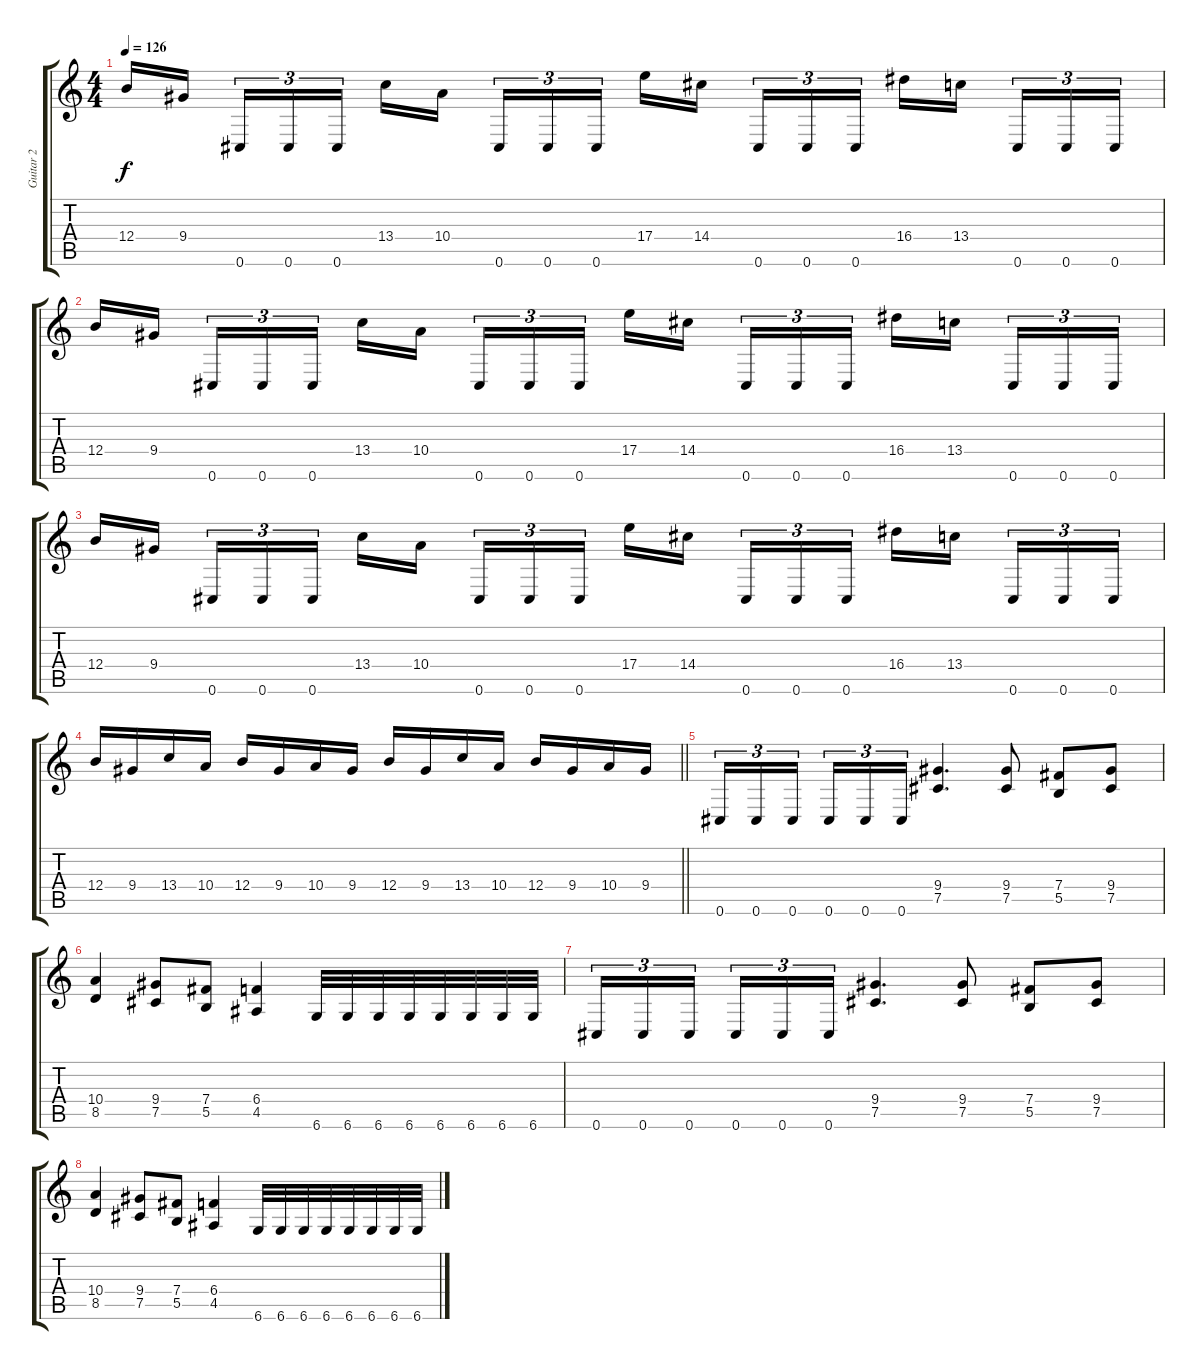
\track ("Guitar 2" "Guitar 2") {instrument distortionguitar}
\staff {score tabs}
\tuning (Db4 Ab3 E3 B2 Gb2 Db2) {hide}
\ts (4 4)
\tempo 126
\clef g2
\ks c
12.4.16{dy f} 9.4.16{beam splitsecondary} 0.6.16{tu (3 2)} 0.6.16{tu (3 2)} 0.6.16{tu (3 2)} 13.4.16 10.4.16{beam splitsecondary} 0.6.16{tu (3 2)} 0.6.16{tu (3 2)} 0.6.16{tu (3 2)} 17.4.16 14.4.16{beam splitsecondary} 0.6.16{tu (3 2)} 0.6.16{tu (3 2)} 0.6.16{tu (3 2)} 16.4.16 13.4.16{beam splitsecondary} 0.6.16{tu (3 2)} 0.6.16{tu (3 2)} 0.6.16{tu (3 2)} |
12.4.16 9.4.16{beam splitsecondary} 0.6.16{tu (3 2)} 0.6.16{tu (3 2)} 0.6.16{tu (3 2)} 13.4.16 10.4.16{beam splitsecondary} 0.6.16{tu (3 2)} 0.6.16{tu (3 2)} 0.6.16{tu (3 2)} 17.4.16 14.4.16{beam splitsecondary} 0.6.16{tu (3 2)} 0.6.16{tu (3 2)} 0.6.16{tu (3 2)} 16.4.16 13.4.16{beam splitsecondary} 0.6.16{tu (3 2)} 0.6.16{tu (3 2)} 0.6.16{tu (3 2)} |
12.4.16 9.4.16{beam splitsecondary} 0.6.16{tu (3 2)} 0.6.16{tu (3 2)} 0.6.16{tu (3 2)} 13.4.16 10.4.16{beam splitsecondary} 0.6.16{tu (3 2)} 0.6.16{tu (3 2)} 0.6.16{tu (3 2)} 17.4.16 14.4.16{beam splitsecondary} 0.6.16{tu (3 2)} 0.6.16{tu (3 2)} 0.6.16{tu (3 2)} 16.4.16 13.4.16{beam splitsecondary} 0.6.16{tu (3 2)} 0.6.16{tu (3 2)} 0.6.16{tu (3 2)} |
\barLineRight lightlight
12.4.16 9.4.16 13.4.16 10.4.16 12.4.16 9.4.16 10.4.16 9.4.16 12.4.16 9.4.16 13.4.16 10.4.16 12.4.16 9.4.16 10.4.16 9.4.16 |
\section ("" "")
0.6.16{tu (3 2)} 0.6.16{tu (3 2)} 0.6.16{tu (3 2) beam splitsecondary} 0.6.16{tu (3 2)} 0.6.16{tu (3 2)} 0.6.16{tu (3 2)} (9.4 7.5).4{d} (9.4 7.5).8 (7.4 5.5).8 (9.4 7.5).8 |
(10.4 8.5).4 (9.4 7.5).8 (7.4 5.5).8 (6.4 4.5).4 6.6.32 6.6.32 6.6.32 6.6.32 6.6.32 6.6.32 6.6.32 6.6.32 |
0.6.16{tu (3 2)} 0.6.16{tu (3 2)} 0.6.16{tu (3 2) beam splitsecondary} 0.6.16{tu (3 2)} 0.6.16{tu (3 2)} 0.6.16{tu (3 2)} (9.4 7.5).4{d} (9.4 7.5).8 (7.4 5.5).8 (9.4 7.5).8 |
(10.4 8.5).4 (9.4 7.5).8 (7.4 5.5).8 (6.4 4.5).4 6.6.32 6.6.32 6.6.32 6.6.32 6.6.32 6.6.32 6.6.32 6.6.32
